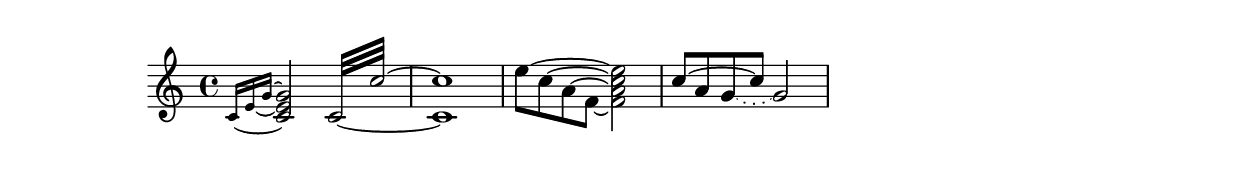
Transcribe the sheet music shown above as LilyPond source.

%% Do not edit this file; it is auto-generated from LSR http://lsr.dsi.unimi.it
%% This file is in the public domain.
\version "2.13.0"

\header {
  lsrtags = "rhythms"

 doctitlees = "Uso de ligaduras en los arpegios"
 texidoces = "
En ocasiones se usan ligaduras de unión para escribir los arpegios.
En este caso, las dos notas ligadas no tienen que ser consecutivas.
Esto se puede conseguir estableciendo la propiedad
@code{tieWaitForNote} al valor \"verdadero\".  La misma funcionalidad
es de utilidad, por ejemplo, para ligar un trémolo a un acorde, pero
en principio, también se puede usar para notas normales consecutivas,
como se muestra en este ejemplo.

"

%% Translation of GIT committish :<6ce7f350682dfa99af97929be1dec6b9f1cbc01a>
 texidocde = "
 Überbindungen werden teilweise benutzt, um Arpeggios zu notieren.  In
 diesem Fall stehen die übergebundenen Noten nicht unbedingt hintereinander.
Das Verhalten kann erreicht werden, indem die @code{tieWaitForNote}-Eigenschaft
auf @code{#t} gesetzt wird.  Diese Funktion ist auch sinnvoll, um etwa
ein Tremolo mit einem Akkord zu überbinden, kann aber prinzipiell auch
für normale Überbindungen eingesetzt werden
"
  doctitlede = "Überbingungen für Arpeggio genutzen"

  texidoc = "
Ties are sometimes used to write out arpeggios.  In this case, two tied
notes need not be consecutive.  This can be achieved by setting the
@code{tieWaitForNote} property to @code{#t}.  The same feature is also
useful, for example, to tie a tremolo to a chord, but in principle, it
can also be used for ordinary consecutive notes. 

"
  doctitle = "Using ties with arpeggios"
} % begin verbatim

\relative c' {
  \set tieWaitForNote = ##t
  \grace { c16[ ~ e ~ g] ~ } <c, e g>2
  \repeat tremolo 8 { c32 ~ c' ~ } <c c,>1
  e8 ~ c ~ a ~ f ~ <e' c a f>2
  \tieUp
  c8 ~ a
  \tieDown
  \tieDotted
  g8 ~ c g2
}
